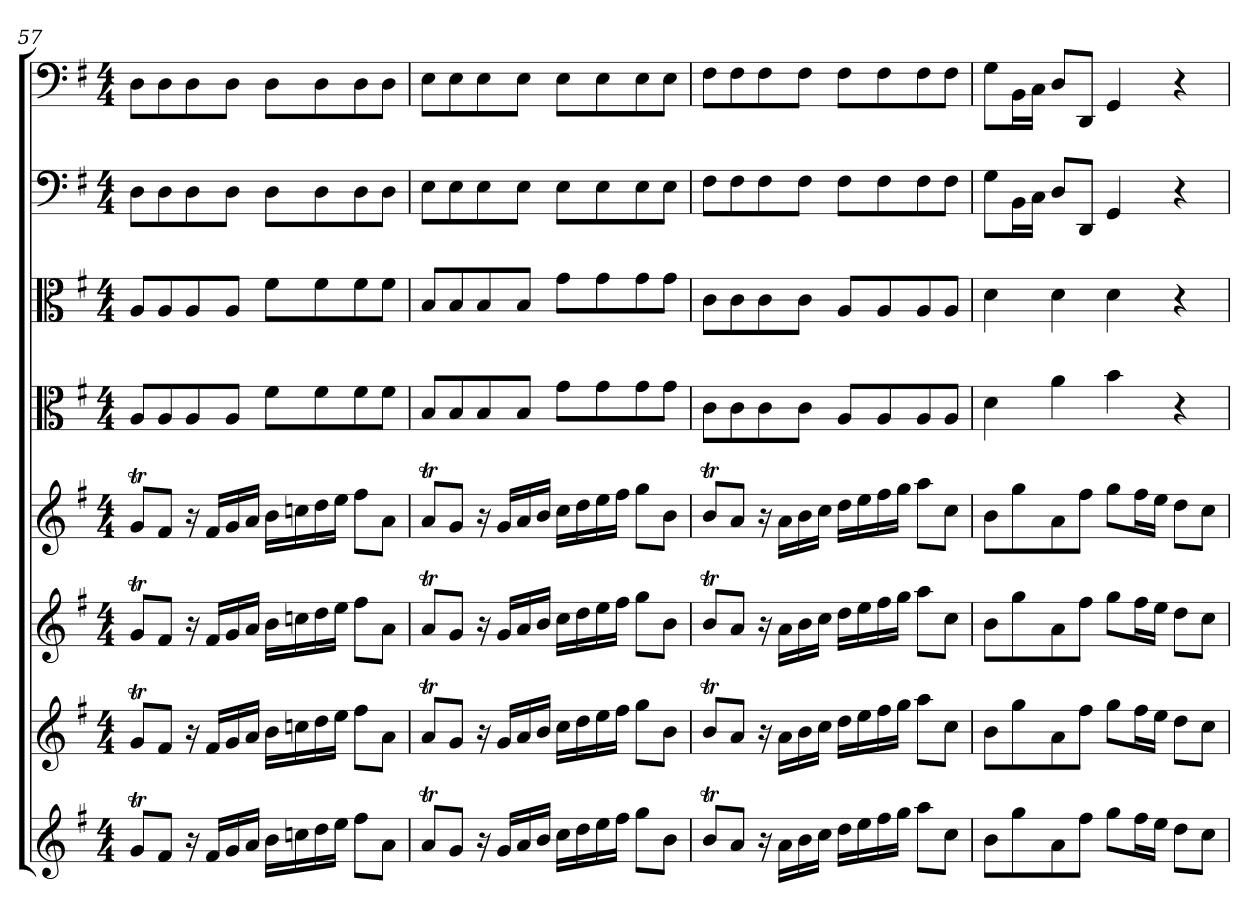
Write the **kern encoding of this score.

**kern	**kern	**kern	**kern	**kern	**kern	**kern	**kern
*part8	*part7	*part6	*part5	*part4	*part3	*part2	*part1
*staff8	*staff7	*staff6	*staff5	*staff4	*staff3	*staff2	*staff1
*clefG2	*clefG2	*clefG2	*clefG2	*clefC3	*clefC3	*clefF4	*clefF4
*k[f#]	*k[f#]	*k[f#]	*k[f#]	*k[f#]	*k[f#]	*k[f#]	*k[f#]
*G:	*G:	*G:	*G:	*G:	*G:	*G:	*G:
*M4/4	*M4/4	*M4/4	*M4/4	*M4/4	*M4/4	*M4/4	*M4/4
=57	=57	=57	=57	=57	=57	=57	=57
8gT/L	8gT/L	8gT/L	8gT/L	8A/L	8A/L	8D\L	8D\L
8f#/J	8f#/J	8f#/J	8f#/J	8A/	8A/	8D\	8D\
16r	16r	16r	16r	8A/	8A/	8D\	8D\
16f#/LL	16f#/LL	16f#/LL	16f#/LL	.	.	.	.
16g/	16g/	16g/	16g/	8A/J	8A/J	8D\J	8D\J
16a/JJ	16a/JJ	16a/JJ	16a/JJ	.	.	.	.
16b\LL	16b\LL	16b\LL	16b\LL	8f#\L	8f#\L	8D\L	8D\L
16ccn\	16ccn\	16ccn\	16ccn\	.	.	.	.
16dd\	16dd\	16dd\	16dd\	8f#\	8f#\	8D\	8D\
16ee\JJ	16ee\JJ	16ee\JJ	16ee\JJ	.	.	.	.
8ff#\L	8ff#\L	8ff#\L	8ff#\L	8f#\	8f#\	8D\	8D\
8a\J	8a\J	8a\J	8a\J	8f#\J	8f#\J	8D\J	8D\J
=58	=58	=58	=58	=58	=58	=58	=58
8aT/L	8aT/L	8aT/L	8aT/L	8B/L	8B/L	8E\L	8E\L
8g/J	8g/J	8g/J	8g/J	8B/	8B/	8E\	8E\
16r	16r	16r	16r	8B/	8B/	8E\	8E\
16g/LL	16g/LL	16g/LL	16g/LL	.	.	.	.
16a/	16a/	16a/	16a/	8B/J	8B/J	8E\J	8E\J
16b/JJ	16b/JJ	16b/JJ	16b/JJ	.	.	.	.
16cc\LL	16cc\LL	16cc\LL	16cc\LL	8g\L	8g\L	8E\L	8E\L
16dd\	16dd\	16dd\	16dd\	.	.	.	.
16ee\	16ee\	16ee\	16ee\	8g\	8g\	8E\	8E\
16ff#\JJ	16ff#\JJ	16ff#\JJ	16ff#\JJ	.	.	.	.
8gg\L	8gg\L	8gg\L	8gg\L	8g\	8g\	8E\	8E\
8b\J	8b\J	8b\J	8b\J	8g\J	8g\J	8E\J	8E\J
=59	=59	=59	=59	=59	=59	=59	=59
8bt/L	8bt/L	8bt/L	8bt/L	8c\L	8c\L	8F#\L	8F#\L
8a/J	8a/J	8a/J	8a/J	8c\	8c\	8F#\	8F#\
16r	16r	16r	16r	8c\	8c\	8F#\	8F#\
16a\LL	16a\LL	16a\LL	16a\LL	.	.	.	.
16b\	16b\	16b\	16b\	8c\J	8c\J	8F#\J	8F#\J
16cc\JJ	16cc\JJ	16cc\JJ	16cc\JJ	.	.	.	.
16dd\LL	16dd\LL	16dd\LL	16dd\LL	8A/L	8A/L	8F#\L	8F#\L
16ee\	16ee\	16ee\	16ee\	.	.	.	.
16ff#\	16ff#\	16ff#\	16ff#\	8A/	8A/	8F#\	8F#\
16gg\JJ	16gg\JJ	16gg\JJ	16gg\JJ	.	.	.	.
8aa\L	8aa\L	8aa\L	8aa\L	8A/	8A/	8F#\	8F#\
8cc\J	8cc\J	8cc\J	8cc\J	8A/J	8A/J	8F#\J	8F#\J
=60	=60	=60	=60	=60	=60	=60	=60
8b\L	8b\L	8b\L	8b\L	4d\	4d\	8G\L	8G\L
8gg\	8gg\	8gg\	8gg\	.	.	16BB\L	16BB\L
.	.	.	.	.	.	16C\JJ	16C\JJ
8a\	8a\	8a\	8a\	4a\	4d\	8D/L	8D/L
8ff#\J	8ff#\J	8ff#\J	8ff#\J	.	.	8DD/J	8DD/J
8gg\L	8gg\L	8gg\L	8gg\L	4b\	4d\	4GG/	4GG/
16ff#\L	16ff#\L	16ff#\L	16ff#\L	.	.	.	.
16ee\JJ	16ee\JJ	16ee\JJ	16ee\JJ	.	.	.	.
8dd\L	8dd\L	8dd\L	8dd\L	4r	4r	4r	4r
8cc\J	8cc\J	8cc\J	8cc\J	.	.	.	.
=	=	=	=	=	=	=	=
*-	*-	*-	*-	*-	*-	*-	*-
